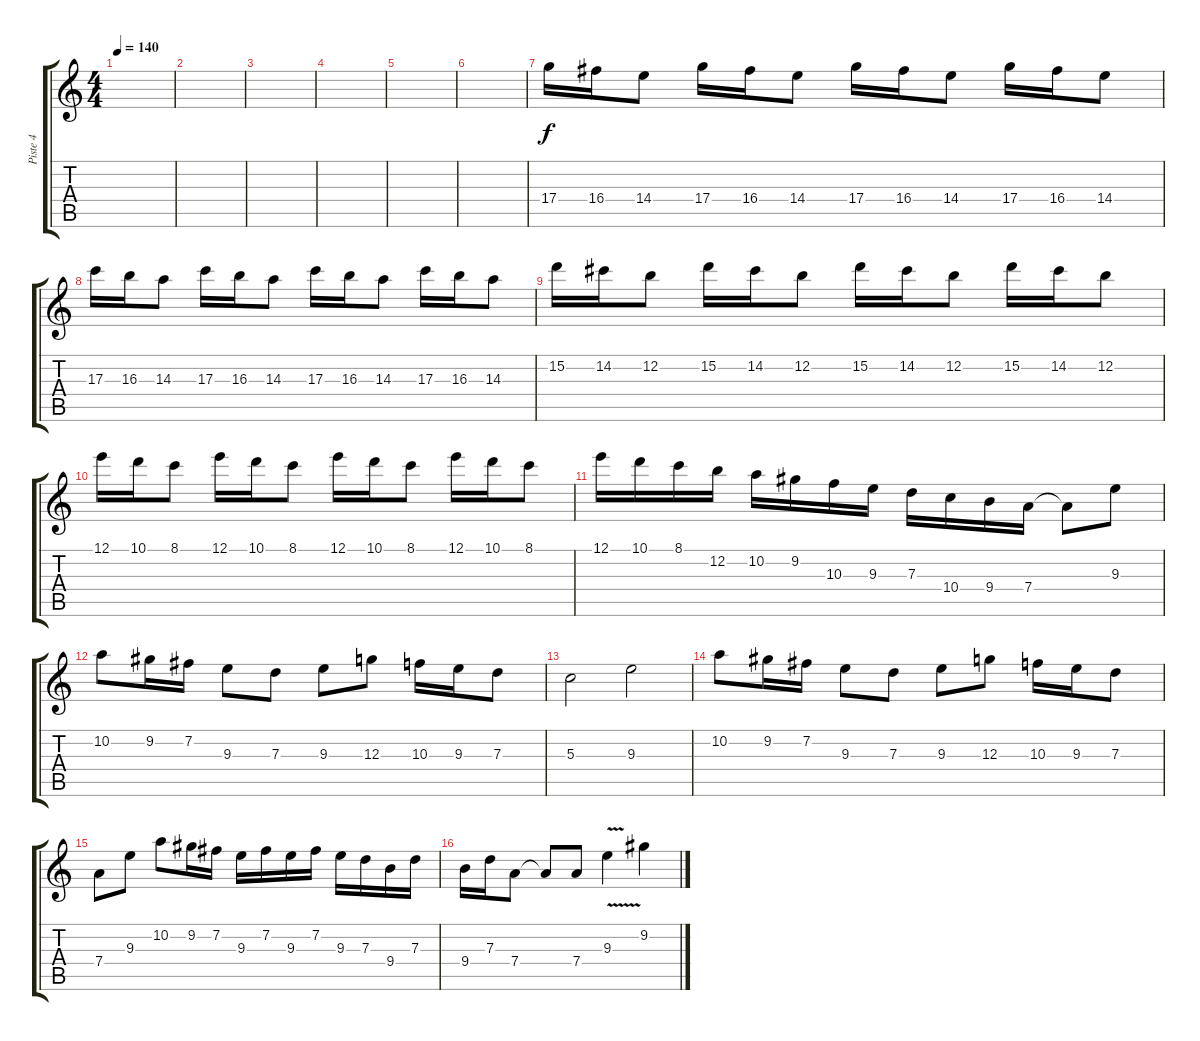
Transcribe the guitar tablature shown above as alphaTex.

\track ("Piste 4" "Piste 4") {instrument distortionguitar}
\staff {score tabs}
\tuning (E4 B3 G3 D3 A2 E2) {hide}
\ts (4 4)
\tempo 140
\clef g2
\ks c
|
|
|
|
|
|
17.4.16 16.4.16 14.4.8 17.4.16 16.4.16 14.4.8 17.4.16 16.4.16 14.4.8 17.4.16 16.4.16 14.4.8 |
17.3.16 16.3.16 14.3.8 17.3.16 16.3.16 14.3.8 17.3.16 16.3.16 14.3.8 17.3.16 16.3.16 14.3.8 |
15.2.16 14.2.16 12.2.8 15.2.16 14.2.16 12.2.8 15.2.16 14.2.16 12.2.8 15.2.16 14.2.16 12.2.8 |
12.1.16 10.1.16 8.1.8 12.1.16 10.1.16 8.1.8 12.1.16 10.1.16 8.1.8 12.1.16 10.1.16 8.1.8 |
12.1.16 10.1.16 8.1.16 12.2.16 10.2.16 9.2.16 10.3.16 9.3.16 7.3.16 10.4.16 9.4.16 7.4.16 7.4{t}.8 9.3.8 |
10.2.8 9.2.16 7.2.16 9.3.8 7.3.8 9.3.8 12.3.8 10.3.16 9.3.16 7.3.8 |
5.3.2 9.3.2 |
10.2.8 9.2.16 7.2.16 9.3.8 7.3.8 9.3.8 12.3.8 10.3.16 9.3.16 7.3.8 |
7.4.8 9.3.8 10.2.8 9.2.16 7.2.16 9.3.16 7.2.16 9.3.16 7.2.16 9.3.16 7.3.16 9.4.16 7.3.16 |
9.4.16 7.3.16 7.4.8 7.4{t}.8 7.4.8 9.3{v}.4 9.2.4
